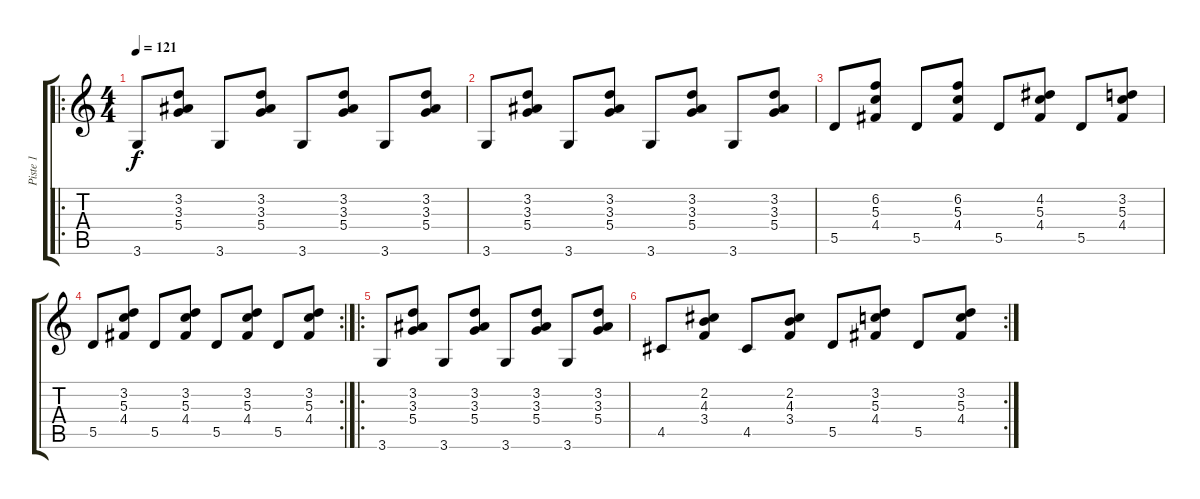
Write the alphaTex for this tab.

\track ("Piste 1" "Piste 1") {instrument acousticguitarnylon}
\staff {score tabs}
\tuning (E4 B3 G3 D3 A2 E2) {hide}
\ro
\ts (4 4)
\tempo 121
\clef g2
\ks c
3.6.8{dy f} (3.2 3.3 5.4).8 3.6.8 (3.2 3.3 5.4).8 3.6.8 (3.2 3.3 5.4).8 3.6.8 (3.2 3.3 5.4).8 |
3.6.8 (3.2 3.3 5.4).8 3.6.8 (3.2 3.3 5.4).8 3.6.8 (3.2 3.3 5.4).8 3.6.8 (3.2 3.3 5.4).8 |
5.5.8 (6.2 5.3 4.4).8 5.5.8 (6.2 5.3 4.4).8 5.5.8 (4.2 5.3 4.4).8 5.5.8 (3.2 5.3 4.4).8 |
\rc 2
5.5.8 (3.2 5.3 4.4).8 5.5.8 (3.2 5.3 4.4).8 5.5.8 (3.2 5.3 4.4).8 5.5.8 (3.2 5.3 4.4).8 |
\ro
3.6.8 (3.2 3.3 5.4).8 3.6.8 (3.2 3.3 5.4).8 3.6.8 (3.2 3.3 5.4).8 3.6.8 (3.2 3.3 5.4).8 |
\rc 2
4.5.8 (2.2 4.3 3.4).8 4.5.8 (2.2 4.3 3.4).8 5.5.8 (3.2 5.3 4.4).8 5.5.8 (3.2 5.3 4.4).8
